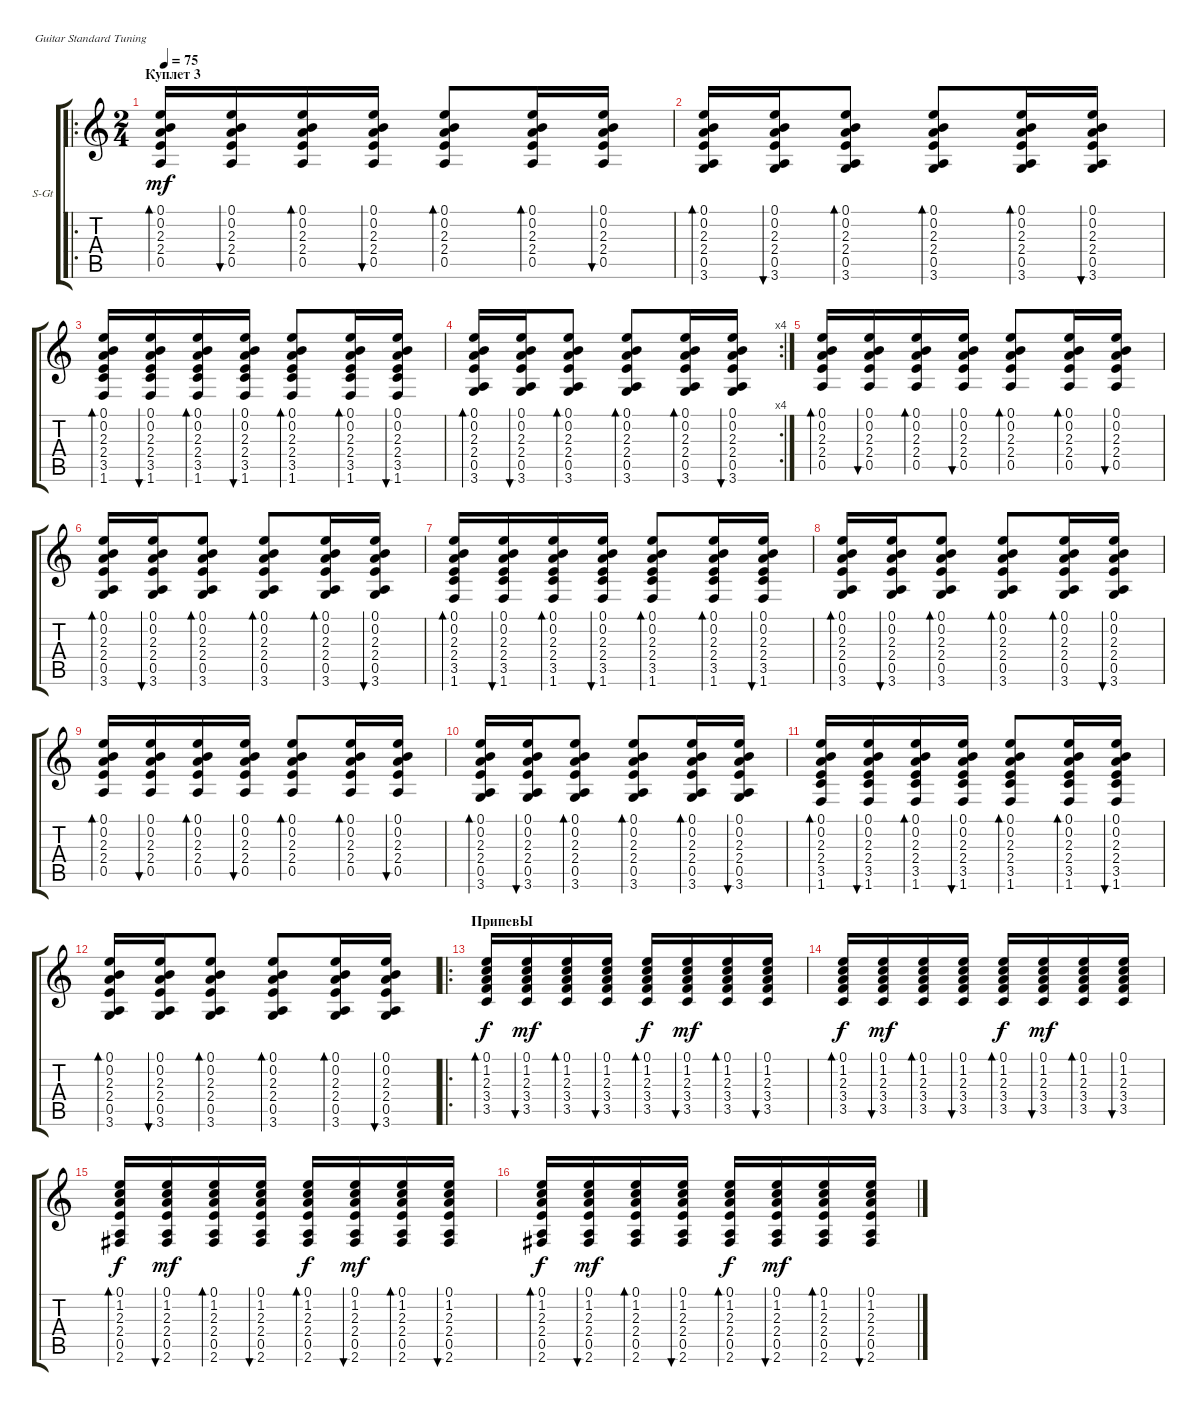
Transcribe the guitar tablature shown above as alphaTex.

\defaultSystemsLayout 4
\bracketExtendMode groupsimilarinstruments
\firstSystemTrackNameOrientation horizontal
\otherSystemsTrackNameOrientation horizontal
\track ("Steel Guitar" "S-Gt") {instrument acousticguitarsteel}
\staff {score tabs}
\tuning (E4 B3 G3 D3 A2 E2)
\ro
\ts (2 4)
\section ("" "Куплет 3")
\tempo 75
\clef g2
\ks aminor
(2.4 0.5 2.3 0.2 0.1).16{bd 30 dy mf} (2.4 0.5 2.3 0.2 0.1).16{bu 30} (2.4 0.5 2.3 0.2 0.1).16{bd 30} (2.4 0.5 2.3 0.2 0.1).16{bu 30} (2.4 0.5 2.3 0.2 0.1).8{bd 30} (2.4 0.5 2.3 0.2 0.1).16{bd 30} (2.4 0.5 2.3 0.2 0.1).16{bu 30} |
(2.4 0.5 2.3 0.2 0.1 3.6).16{bd 30} (2.4 0.5 2.3 0.2 0.1 3.6).16{bu 30} (2.4 0.5 2.3 0.2 0.1 3.6).8{bd 30} (2.4 0.5 2.3 0.2 0.1 3.6).8{bd 30} (2.4 0.5 2.3 0.2 0.1 3.6).16{bd 30} (2.4 0.5 2.3 0.2 0.1 3.6).16{bu 30} |
(2.4 3.5 2.3 0.2 0.1 1.6).16{bd 30} (2.4 3.5 2.3 0.2 0.1 1.6).16{bu 30} (2.4 3.5 2.3 0.2 0.1 1.6).16{bd 30} (2.4 3.5 2.3 0.2 0.1 1.6).16{bu 30} (2.4 3.5 2.3 0.2 0.1 1.6).8{bd 30} (2.4 3.5 2.3 0.2 0.1 1.6).16{bd 30} (2.4 3.5 2.3 0.2 0.1 1.6).16{bu 30} |
\rc 4
(2.4 0.5 2.3 0.2 0.1 3.6).16{bd 30} (2.4 0.5 2.3 0.2 0.1 3.6).16{bu 30} (2.4 0.5 2.3 0.2 0.1 3.6).8{bd 30} (2.4 0.5 2.3 0.2 0.1 3.6).8{bd 30} (2.4 0.5 2.3 0.2 0.1 3.6).16{bd 30} (2.4 0.5 2.3 0.2 0.1 3.6).16{bu 30} |
(2.4 0.5 2.3 0.2 0.1).16{bd 30} (2.4 0.5 2.3 0.2 0.1).16{bu 30} (2.4 0.5 2.3 0.2 0.1).16{bd 30} (2.4 0.5 2.3 0.2 0.1).16{bu 30} (2.4 0.5 2.3 0.2 0.1).8{bd 30} (2.4 0.5 2.3 0.2 0.1).16{bd 30} (2.4 0.5 2.3 0.2 0.1).16{bu 30} |
(2.4 0.5 2.3 0.2 0.1 3.6).16{bd 30} (2.4 0.5 2.3 0.2 0.1 3.6).16{bu 30} (2.4 0.5 2.3 0.2 0.1 3.6).8{bd 30} (2.4 0.5 2.3 0.2 0.1 3.6).8{bd 30} (2.4 0.5 2.3 0.2 0.1 3.6).16{bd 30} (2.4 0.5 2.3 0.2 0.1 3.6).16{bu 30} |
(2.4 3.5 2.3 0.2 0.1 1.6).16{bd 30} (2.4 3.5 2.3 0.2 0.1 1.6).16{bu 30} (2.4 3.5 2.3 0.2 0.1 1.6).16{bd 30} (2.4 3.5 2.3 0.2 0.1 1.6).16{bu 30} (2.4 3.5 2.3 0.2 0.1 1.6).8{bd 30} (2.4 3.5 2.3 0.2 0.1 1.6).16{bd 30} (2.4 3.5 2.3 0.2 0.1 1.6).16{bu 30} |
(2.4 0.5 2.3 0.2 0.1 3.6).16{bd 30} (2.4 0.5 2.3 0.2 0.1 3.6).16{bu 30} (2.4 0.5 2.3 0.2 0.1 3.6).8{bd 30} (2.4 0.5 2.3 0.2 0.1 3.6).8{bd 30} (2.4 0.5 2.3 0.2 0.1 3.6).16{bd 30} (2.4 0.5 2.3 0.2 0.1 3.6).16{bu 30} |
(2.4 0.5 2.3 0.2 0.1).16{bd 30} (2.4 0.5 2.3 0.2 0.1).16{bu 30} (2.4 0.5 2.3 0.2 0.1).16{bd 30} (2.4 0.5 2.3 0.2 0.1).16{bu 30} (2.4 0.5 2.3 0.2 0.1).8{bd 30} (2.4 0.5 2.3 0.2 0.1).16{bd 30} (2.4 0.5 2.3 0.2 0.1).16{bu 30} |
(2.4 0.5 2.3 0.2 0.1 3.6).16{bd 30} (2.4 0.5 2.3 0.2 0.1 3.6).16{bu 30} (2.4 0.5 2.3 0.2 0.1 3.6).8{bd 30} (2.4 0.5 2.3 0.2 0.1 3.6).8{bd 30} (2.4 0.5 2.3 0.2 0.1 3.6).16{bd 30} (2.4 0.5 2.3 0.2 0.1 3.6).16{bu 30} |
(2.4 3.5 2.3 0.2 0.1 1.6).16{bd 30} (2.4 3.5 2.3 0.2 0.1 1.6).16{bu 30} (2.4 3.5 2.3 0.2 0.1 1.6).16{bd 30} (2.4 3.5 2.3 0.2 0.1 1.6).16{bu 30} (2.4 3.5 2.3 0.2 0.1 1.6).8{bd 30} (2.4 3.5 2.3 0.2 0.1 1.6).16{bd 30} (2.4 3.5 2.3 0.2 0.1 1.6).16{bu 30} |
(2.4 0.5 2.3 0.2 0.1 3.6).16{bd 30} (2.4 0.5 2.3 0.2 0.1 3.6).16{bu 30} (2.4 0.5 2.3 0.2 0.1 3.6).8{bd 30} (2.4 0.5 2.3 0.2 0.1 3.6).8{bd 30} (2.4 0.5 2.3 0.2 0.1 3.6).16{bd 30} (2.4 0.5 2.3 0.2 0.1 3.6).16{bu 30} |
\ro
\section ("" "ПрипевЫ")
(3.4 3.5 2.3 1.2 0.1).16{bd 30 dy f} (3.4 3.5 2.3 1.2 0.1).16{bu 30 dy mf} (3.4 3.5 2.3 1.2 0.1).16{bd 30} (3.4 3.5 2.3 1.2 0.1).16{bu 30} (3.4 3.5 2.3 1.2 0.1).16{bd 30 dy f} (3.4 3.5 2.3 1.2 0.1).16{bu 30 dy mf} (3.4 3.5 2.3 1.2 0.1).16{bd 30} (3.4 3.5 2.3 1.2 0.1).16{bu 30} |
(3.4 3.5 2.3 1.2 0.1).16{bd 30 dy f} (3.4 3.5 2.3 1.2 0.1).16{bu 30 dy mf} (3.4 3.5 2.3 1.2 0.1).16{bd 30} (3.4 3.5 2.3 1.2 0.1).16{bu 30} (3.4 3.5 2.3 1.2 0.1).16{bd 30 dy f} (3.4 3.5 2.3 1.2 0.1).16{bu 30 dy mf} (3.4 3.5 2.3 1.2 0.1).16{bd 30} (3.4 3.5 2.3 1.2 0.1).16{bu 30} |
(2.4 0.5 2.3 1.2 0.1 2.6).16{bd 30 dy f} (2.4 0.5 2.3 1.2 0.1 2.6).16{bu 30 dy mf} (2.4 0.5 2.3 1.2 0.1 2.6).16{bd 30} (2.4 0.5 2.3 1.2 0.1 2.6).16{bu 30} (2.4 0.5 2.3 1.2 0.1 2.6).16{bd 30 dy f} (2.4 0.5 2.3 1.2 0.1 2.6).16{bu 30 dy mf} (2.4 0.5 2.3 1.2 0.1 2.6).16{bd 30} (2.4 0.5 2.3 1.2 0.1 2.6).16{bu 30} |
(2.4 0.5 2.3 1.2 0.1 2.6).16{bd 30 dy f} (2.4 0.5 2.3 1.2 0.1 2.6).16{bu 30 dy mf} (2.4 0.5 2.3 1.2 0.1 2.6).16{bd 30} (2.4 0.5 2.3 1.2 0.1 2.6).16{bu 30} (2.4 0.5 2.3 1.2 0.1 2.6).16{bd 30 dy f} (2.4 0.5 2.3 1.2 0.1 2.6).16{bu 30 dy mf} (2.4 0.5 2.3 1.2 0.1 2.6).16{bd 30} (2.4 0.5 2.3 1.2 0.1 2.6).16{bu 30}
